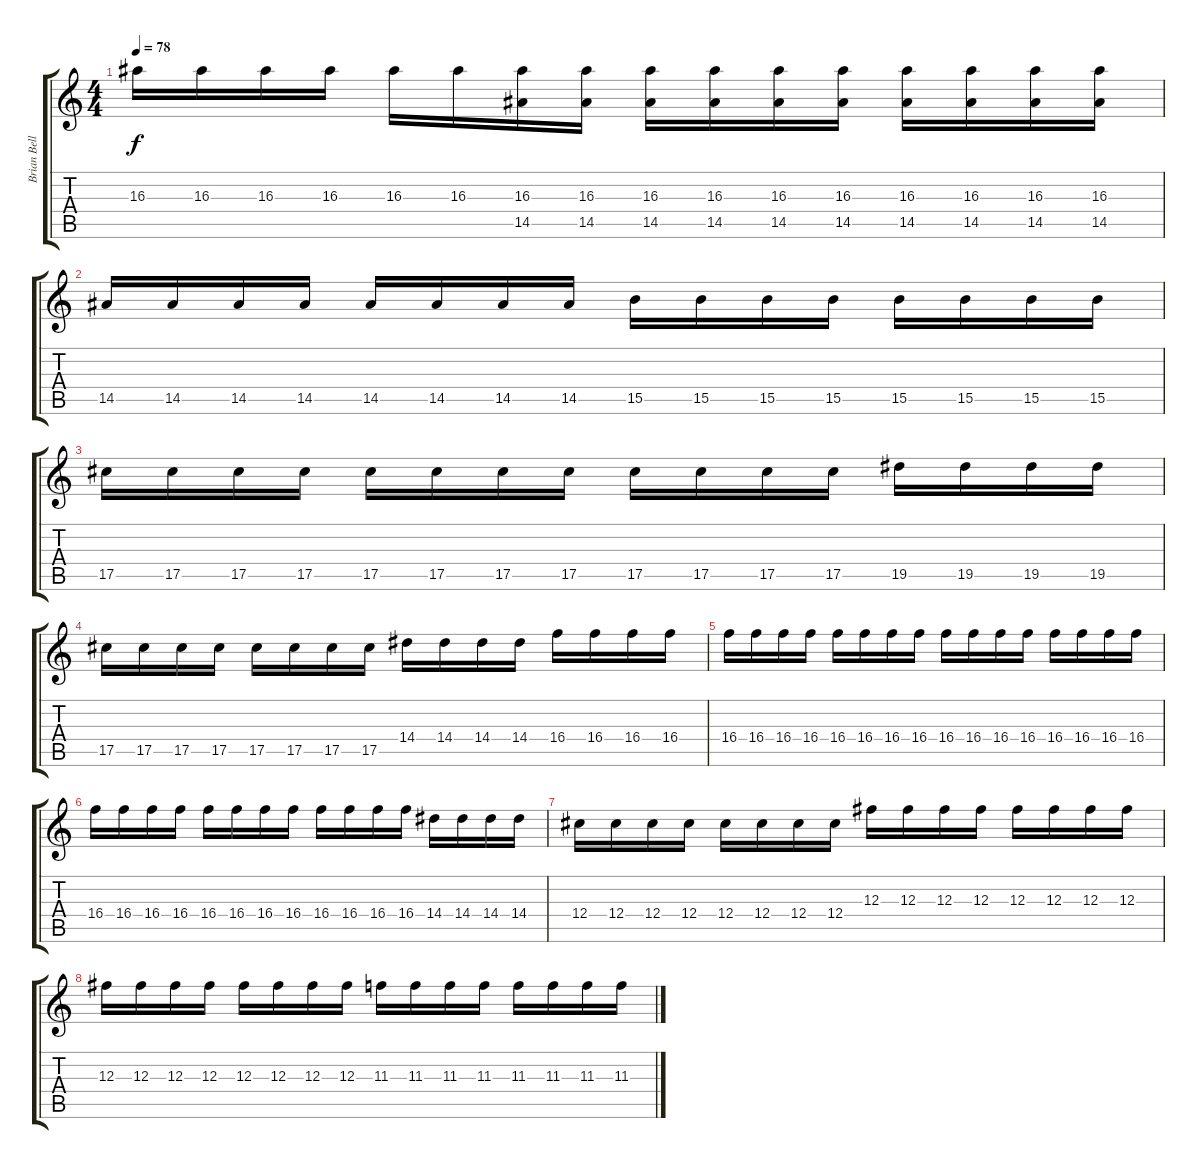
\track ("Brian Bell (shamo)" "Brian Bell") {instrument distortionguitar}
\staff {score tabs}
\tuning (Eb4 Bb3 Gb3 Db3 Ab2 Eb2) {hide}
\ts (4 4)
\tempo 78
\clef g2
\ks c
16.3.16{dy f} 16.3.16 16.3.16 16.3.16 16.3.16 16.3.16 (16.3 14.5).16 (16.3 14.5).16 (16.3 14.5).16 (16.3 14.5).16 (16.3 14.5).16 (16.3 14.5).16 (16.3 14.5).16 (16.3 14.5).16 (16.3 14.5).16 (16.3 14.5).16 |
14.5.16 14.5.16 14.5.16 14.5.16 14.5.16 14.5.16 14.5.16 14.5.16 15.5.16 15.5.16 15.5.16 15.5.16 15.5.16 15.5.16 15.5.16 15.5.16 |
17.5.16 17.5.16 17.5.16 17.5.16 17.5.16 17.5.16 17.5.16 17.5.16 17.5.16 17.5.16 17.5.16 17.5.16 19.5.16 19.5.16 19.5.16 19.5.16 |
17.5.16 17.5.16 17.5.16 17.5.16 17.5.16 17.5.16 17.5.16 17.5.16 14.4.16 14.4.16 14.4.16 14.4.16 16.4.16 16.4.16 16.4.16 16.4.16 |
16.4.16 16.4.16 16.4.16 16.4.16 16.4.16 16.4.16 16.4.16 16.4.16 16.4.16 16.4.16 16.4.16 16.4.16 16.4.16 16.4.16 16.4.16 16.4.16 |
16.4.16 16.4.16 16.4.16 16.4.16 16.4.16 16.4.16 16.4.16 16.4.16 16.4.16 16.4.16 16.4.16 16.4.16 14.4.16 14.4.16 14.4.16 14.4.16 |
12.4.16 12.4.16 12.4.16 12.4.16 12.4.16 12.4.16 12.4.16 12.4.16 12.3.16 12.3.16 12.3.16 12.3.16 12.3.16 12.3.16 12.3.16 12.3.16 |
12.3.16 12.3.16 12.3.16 12.3.16 12.3.16 12.3.16 12.3.16 12.3.16 11.3.16 11.3.16 11.3.16 11.3.16 11.3.16 11.3.16 11.3.16 11.3.16
